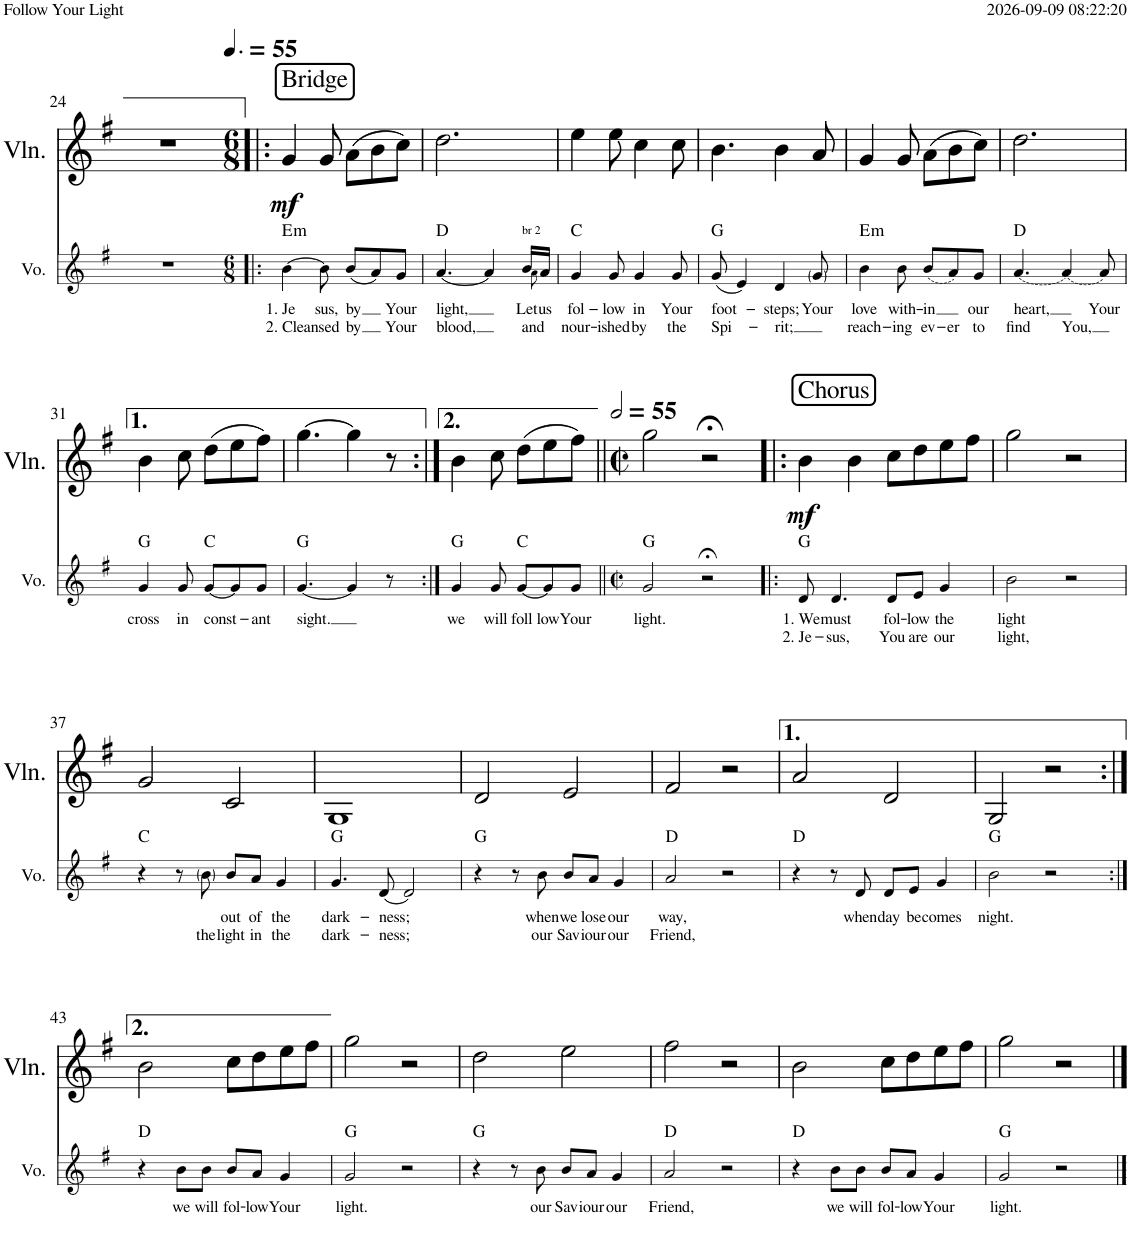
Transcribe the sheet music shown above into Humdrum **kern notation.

**kern	**text	**text	**harte	**kern	**dynam
*part2	*part2	*part2	*part2	*part1	*part1
*staff2	*staff2	*staff2	*	*staff1	*staff1
*I"Voice	*	*	*	*I"Violin	*
*I'Vo.	*	*	*	*I'Vln.	*
!!LO:PB:g=z
*clefG2	*	*	*	*clefG2	*
*k[f#]	*	*	*	*k[f#]	*
*M2/2	*	*	*	*M2/2	*
*met(c|)	*	*	*	*met(c|)	*
=24	=24	=24	=24	=24	=24
1r	.	.	.	1r	.
=25!|:	=25!|:	=25!|:	=25!|:	=25!|:	=25!|:
*M6/8	*	*	*	*M6/8	*
*	*	*	*	*MM83	*
!	!	!	!	!LO:TX:a:t=Bridge	!
!	!LO:LY:b	!LO:LY:b	!LO:H:kt=m	!	!LO:DY:b
[4b\	1. Je	-2. Cleansed	E:min	4g/	mf
!	!LO:LY:b	!	!	!	!
8b\]	sus,	.	.	8g/	.
!	!LO:LY:b	!LO:LY:b	!	!	!
(8b/L	by	by	.	(8a\L	.
8a/)	.	.	.	8b\	.
!	!LO:LY:b	!LO:LY:b	!	!	!
8g/J	Your	Your	.	8cc\J)	.
=26	=26	=26	=26	=26	=26
!	!LO:LY:b	!LO:LY:b	!	!	!
*^	*	*	*	*	*
[4.a/	8ryy	light,	blood,	D:maj	2.dd\	.
*v	*v	*	*	*	*	*
4a/]	.	.	.	.	.
!LO:TX:a:t=br 2	!	!	!	!	!
!	!LO:LY:b	!LO:LY:b	!	!	!
*^	*	*	*	*	*
16b/LL	8a!\	Let	and	.	.	.
!	!	!LO:LY:b	!	!	!	!
16a/JJ	.	us	.	.	.	.
*v	*v	*	*	*	*	*
=27	=27	=27	=27	=27	=27
!	!LO:LY:b	!LO:LY:b	!	!	!
4g/	fol-	nour-	C:maj	4ee\	.
!	!LO:LY:b	!LO:LY:b	!	!	!
8g/	-low	-ished	.	8ee\	.
!	!LO:LY:b	!LO:LY:b	!	!	!
4g/	in	by	.	4cc\	.
!	!LO:LY:b	!LO:LY:b	!	!	!
8g/	Your	the	.	8cc\	.
=28	=28	=28	=28	=28	=28
!	!LO:LY:b	!LO:LY:b	!	!	!
(8g/	foot-	Spi-	G:maj	4.b\	.
4e/)	.	.	.	.	.
!	!LO:LY:b	!LO:LY:b	!	!	!
4d/	-steps;	-rit;	.	4b\	.
!	!LO:LY:b	!	!	!	!
8g/	Your	.	.	8a/	.
=29	=29	=29	=29	=29	=29
!	!LO:LY:b	!LO:LY:b	!LO:H:kt=m	!	!
4b\	love	reach-	E:min	4g/	.
!	!LO:LY:b	!LO:LY:b	!	!	!
8b\	with-	-ing	.	8g/	.
!	!LO:LY:b	!LO:LY:b	!	!	!
(8b/L	-in	ev-	.	(8a\L	.
!	!	!LO:LY:b	!	!	!
8a/)	.	-er	.	8b\	.
!	!LO:LY:b	!LO:LY:b	!	!	!
8g/J	our	to	.	8cc\J)	.
=30	=30	=30	=30	=30	=30
!LO:T:dash	!LO:LY:b	!LO:LY:b	!	!	!
[4.a/	heart,	find	D:maj	2.dd\	.
!	!	!LO:LY:b	!	!	!
4a/_	.	You,	.	.	.
!	!LO:LY:b	!	!	!	!
8a/]	Your	.	.	.	.
!!LO:LB:g=z
=31	=31	=31	=31	=31	=31
!	!LO:LY:b	!	!	!	!
4g/	cross	.	G:maj	4b\	.
!	!LO:LY:b	!	!	!	!
8g/	in	.	.	8cc\	.
!	!LO:LY:b	!	!	!	!
[8g/L	const-	.	C:maj	(8dd\L	.
8g/]	.	.	.	8ee\	.
!	!LO:LY:b	!	!	!	!
8g/J	-ant	.	.	8ff#\J)	.
=32	=32	=32	=32	=32	=32
!	!LO:LY:b	!	!	!	!
[4.g/	sight.	.	G:maj	[4.gg\	.
4g/]	.	.	.	4gg\]	.
8r	.	.	.	8r	.
=33:|!	=33:|!	=33:|!	=33:|!	=33:|!	=33:|!
!	!LO:LY:b	!	!	!	!
4g/	we	.	G:maj	4b\	.
!	!LO:LY:b	!	!	!	!
8g/	will	.	.	8cc\	.
!	!LO:LY:b	!	!	!	!
[8g/L	foll-	.	C:maj	(8dd\L	.
!	!LO:LY:b	!	!	!	!
8g/]	-low	.	.	8ee\	.
!	!LO:LY:b	!	!	!	!
8g/J	Your	.	.	8ff#\J)	.
=34||	=34||	=34||	=34||	=34||	=34||
*M2/2	*	*	*	*M2/2	*
*met(c|)	*	*	*	*met(c|)	*
*	*	*	*	*MM110	*
!	!LO:LY:b	!	!	!	!
2g/	light.	.	G:maj	2gg\	.
2r;<	.	.	.	2r;<	.
=35!|:	=35!|:	=35!|:	=35!|:	=35!|:	=35!|:
!	!	!	!	!LO:TX:a:t=Chorus	!
!	!LO:LY:b	!LO:LY:b	!	!	!LO:DY:b
8d/	1. We	2. Je-	G:maj	4b\	mf
!	!LO:LY:b	!LO:LY:b	!	!	!
4.d/	must	-sus,	.	.	.
.	.	.	.	4b\	.
!	!LO:LY:b	!LO:LY:b	!	!	!
8d/L	fol-	You	.	8cc\L	.
!	!LO:LY:b	!LO:LY:b	!	!	!
8e/J	-low	are	.	8dd\	.
!	!LO:LY:b	!LO:LY:b	!	!	!
4g/	the	our	.	8ee\	.
.	.	.	.	8ff#\J	.
=36	=36	=36	=36	=36	=36
!	!LO:LY:b	!LO:LY:b	!	!	!
2b\	light	light,	.	2gg\	.
2r	.	.	.	2r	.
!!LO:LB:g=z
=37	=37	=37	=37	=37	=37
4r	.	.	C:maj	2g/	.
8r	.	.	.	.	.
!	!	!LO:LY:b	!	!	!
8b\	.	the	.	.	.
!	!LO:LY:b	!LO:LY:b	!	!	!
8b/L	out	light	.	2c/	.
!	!LO:LY:b	!LO:LY:b	!	!	!
8a/J	of	in	.	.	.
!	!LO:LY:b	!LO:LY:b	!	!	!
4g/	the	the	.	.	.
=38	=38	=38	=38	=38	=38
!	!LO:LY:b	!LO:LY:b	!	!	!
4.g/	dark-	dark-	G:maj	1G	.
!	!LO:LY:b	!LO:LY:b	!	!	!
[8d/	-ness;	-ness;	.	.	.
2d/]	.	.	.	.	.
=39	=39	=39	=39	=39	=39
4r	.	.	G:maj	2d/	.
8r	.	.	.	.	.
!	!LO:LY:b	!LO:LY:b	!	!	!
8b\	when	our	.	.	.
!	!LO:LY:b	!LO:LY:b	!	!	!
8b/L	we	Sav-	.	2e/	.
!	!LO:LY:b	!LO:LY:b	!	!	!
8a/J	lose	-iour	.	.	.
!	!LO:LY:b	!LO:LY:b	!	!	!
4g/	our	our	.	.	.
=40	=40	=40	=40	=40	=40
!	!LO:LY:b	!LO:LY:b	!	!	!
2a/	way,	Friend,	D:maj	2f#/	.
2r	.	.	.	2r	.
=41	=41	=41	=41	=41	=41
4r	.	.	D:maj	2a/	.
8r	.	.	.	.	.
!	!LO:LY:b	!	!	!	!
8d/	when	.	.	.	.
!	!LO:LY:b	!	!	!	!
8d/L	day	.	.	2d/	.
!	!LO:LY:b	!	!	!	!
8e/J	be-	.	.	.	.
!	!LO:LY:b	!	!	!	!
4g/	-comes	.	.	.	.
=42	=42	=42	=42	=42	=42
!	!LO:LY:b	!	!	!	!
2b\	night.	.	G:maj	2G/	.
2r	.	.	.	2r	.
!!LO:LB:g=z
=43:|!	=43:|!	=43:|!	=43:|!	=43:|!	=43:|!
4r	.	.	D:maj	2b\	.
!	!LO:LY:b	!	!	!	!
8b\L	we	.	.	.	.
!	!LO:LY:b	!	!	!	!
8b\J	will	.	.	.	.
!	!LO:LY:b	!	!	!	!
8b/L	fol-	.	.	8cc\L	.
!	!LO:LY:b	!	!	!	!
8a/J	-low	.	.	8dd\	.
!	!LO:LY:b	!	!	!	!
4g/	Your	.	.	8ee\	.
.	.	.	.	8ff#\J	.
=44	=44	=44	=44	=44	=44
!	!LO:LY:b	!	!	!	!
2g/	light.	.	G:maj	2gg\	.
2r	.	.	.	2r	.
=45	=45	=45	=45	=45	=45
4r	.	.	G:maj	2dd\	.
8r	.	.	.	.	.
!	!LO:LY:b	!	!	!	!
8b\	our	.	.	.	.
!	!LO:LY:b	!	!	!	!
8b/L	Sav-	.	.	2ee\	.
!	!LO:LY:b	!	!	!	!
8a/J	-iour	.	.	.	.
!	!LO:LY:b	!	!	!	!
4g/	our	.	.	.	.
=46	=46	=46	=46	=46	=46
!	!LO:LY:b	!	!	!	!
2a/	Friend,	.	D:maj	2ff#\	.
2r	.	.	.	2r	.
=47	=47	=47	=47	=47	=47
4r	.	.	D:maj	2b\	.
!	!LO:LY:b	!	!	!	!
8b\L	we	.	.	.	.
!	!LO:LY:b	!	!	!	!
8b\J	will	.	.	.	.
!	!LO:LY:b	!	!	!	!
8b/L	fol-	.	.	8cc\L	.
!	!LO:LY:b	!	!	!	!
8a/J	-low	.	.	8dd\	.
!	!LO:LY:b	!	!	!	!
4g/	Your	.	.	8ee\	.
.	.	.	.	8ff#\J	.
=48	=48	=48	=48	=48	=48
!	!LO:LY:b	!	!	!	!
2g/	light.	.	G:maj	2gg\	.
2r	.	.	.	2r	.
==	==	==	==	==	==
*-	*-	*-	*-	*-	*-
